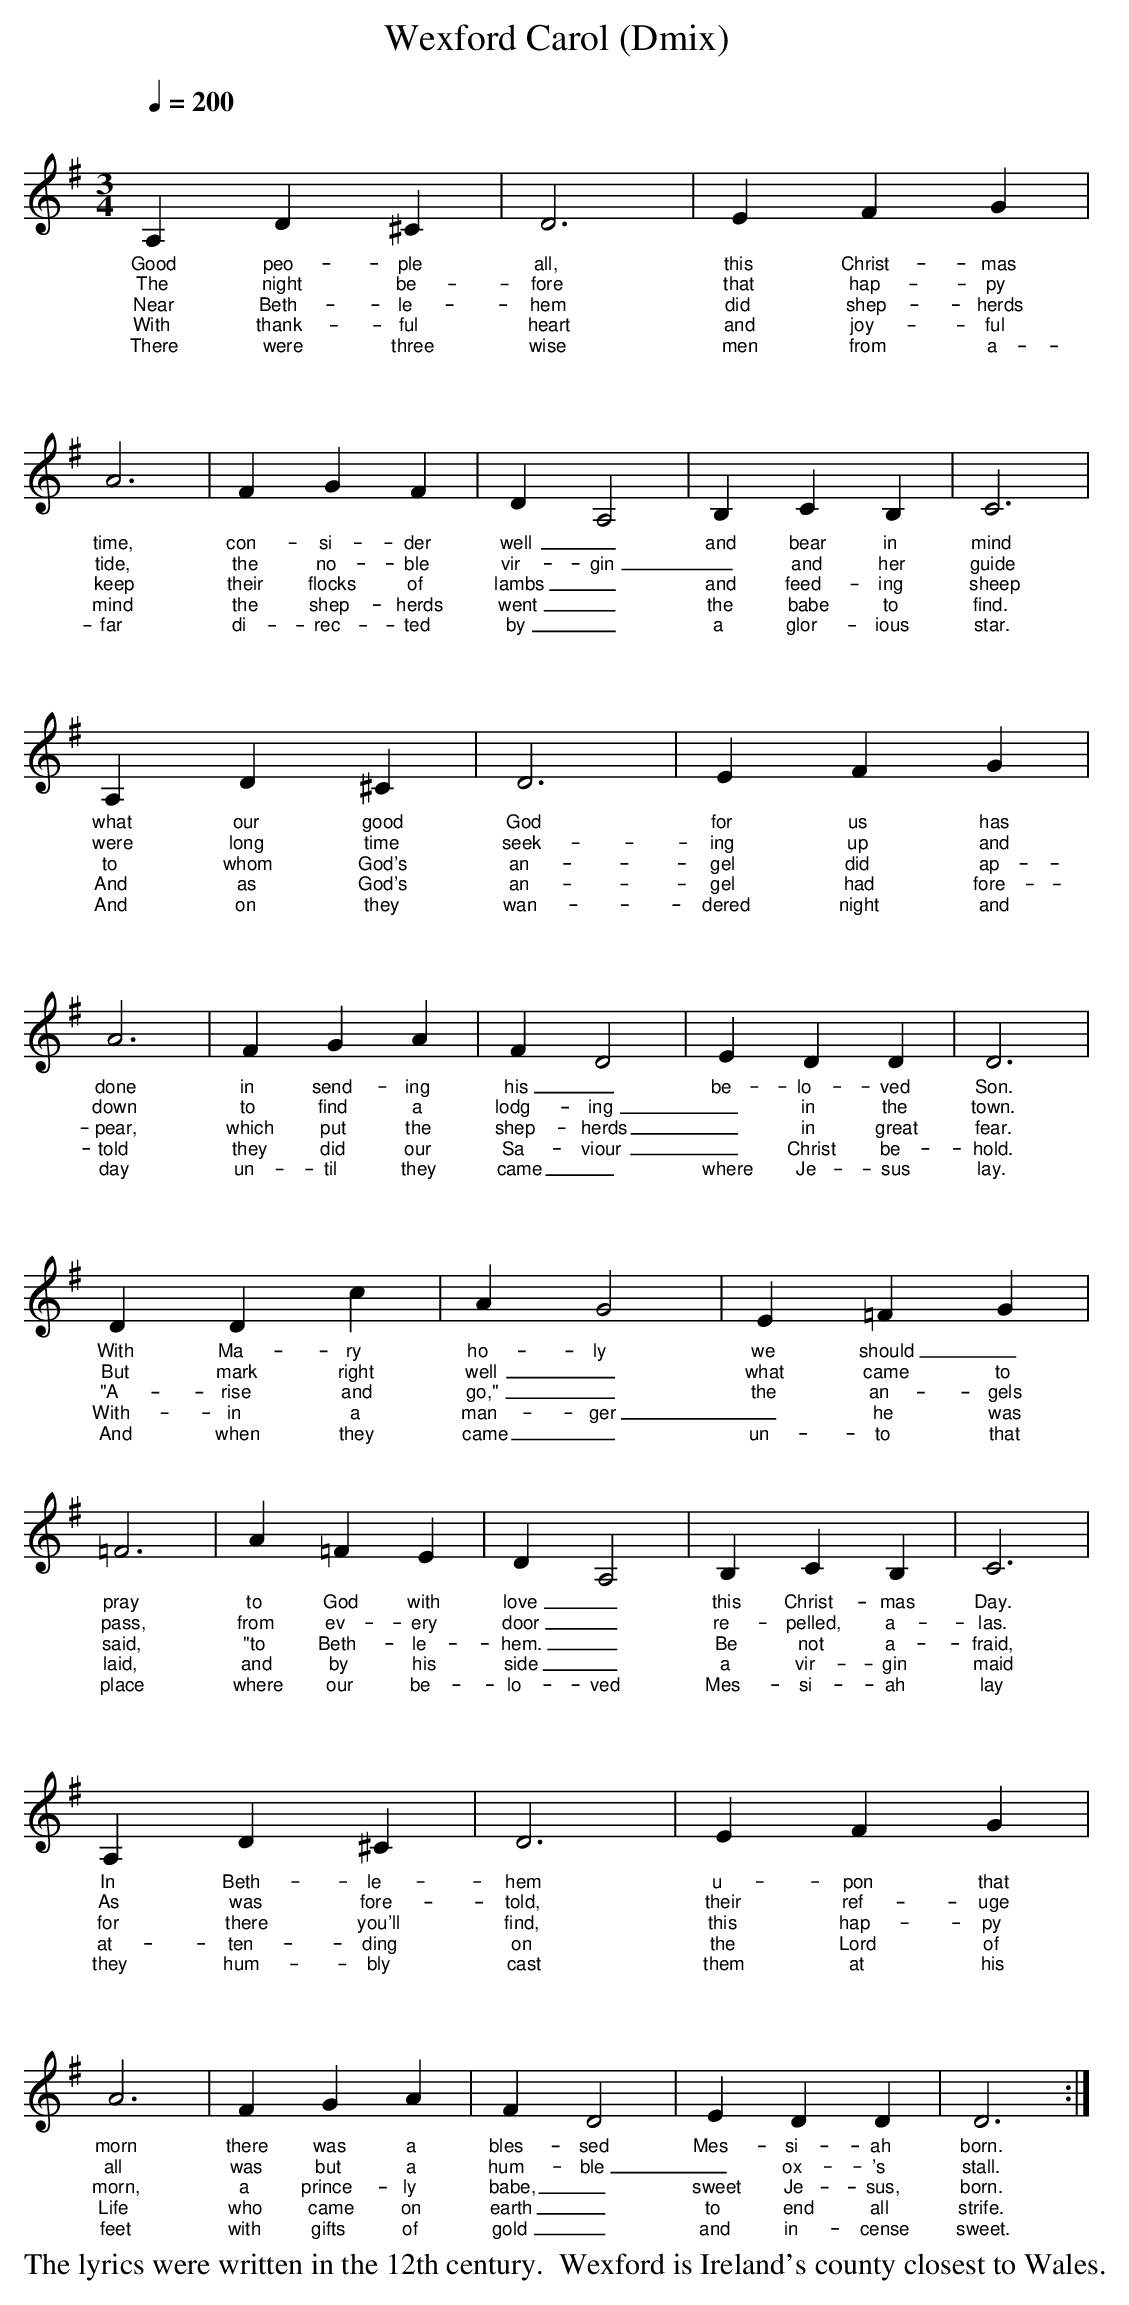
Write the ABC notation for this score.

X:1
T:Wexford Carol (Dmix)
Q:1/4=200
M:3/4
L:1/4
K:Dmix
A, D^C| D3|E FG | A3| F GF | D A,2| B, CB, | C3 |
w:Good peo-ple all, this Christ- mas time, con-si-der well_ and bear in mind
w:The night be-fore that hap-py tide, the no-ble vir-gin_ and her guide
w:Near Beth-le-hem did shep-herds keep their flocks of lambs_ and feed-ing sheep
w:With thank-ful heart and joy-ful mind the shep-herds went_ the babe to find.
w:There were three wise men from a-far di-rec-ted by_ a glor-ious star.
A, D^C |D3|E FG | A3| F GA | F D2| E DD | D3|
w:what our good God for us has done in send-ing his_ be-lo-ved Son.
w:were long time seek-ing up and down to find a lodg-ing_ in the town.
w:to whom God's an-gel did ap-pear, which put the shep-herds_ in great fear.
w:And as God's an-gel had fore-told they did our Sa-viour_ Christ be-hold.
w:And on they wan-dered night and day un-til they came_ where Je-sus lay.
D Dc |A G2| E =FG | =F3| A =FE|D A,2| B, CB, | C3|
w:With Ma-ry ho-ly we should_ pray to God with love_ this Christ-mas Day.
w:But mark right well_ what came to pass, from ev-ery door_ re-pelled, a-las.
w:"A-rise and go,"_ the an-gels said, "to Beth-le-hem._ Be not a-fraid,
w:With-in a man-ger_ he was laid, and by his side_ a vir-gin maid
w:And when they came_ un-to that place where our be-lo-ved Mes-si-ah lay
A, D^C |D3|E FG | A3| F GA | F D2| E DD | D3 :|
w:In Beth-le-hem u-pon that morn there was a bles-sed Mes-si-ah born.
w:As was fore-told, their ref-uge all was but a hum-ble_ ox-'s stall.
w:for there you'll find, this hap-py morn, a prince-ly babe,_ sweet Je-sus, born.
w:at-ten-ding on the Lord of Life who came on earth_ to end all strife.
w:they hum-bly cast them at his feet with gifts of gold_ and in-cense sweet.
